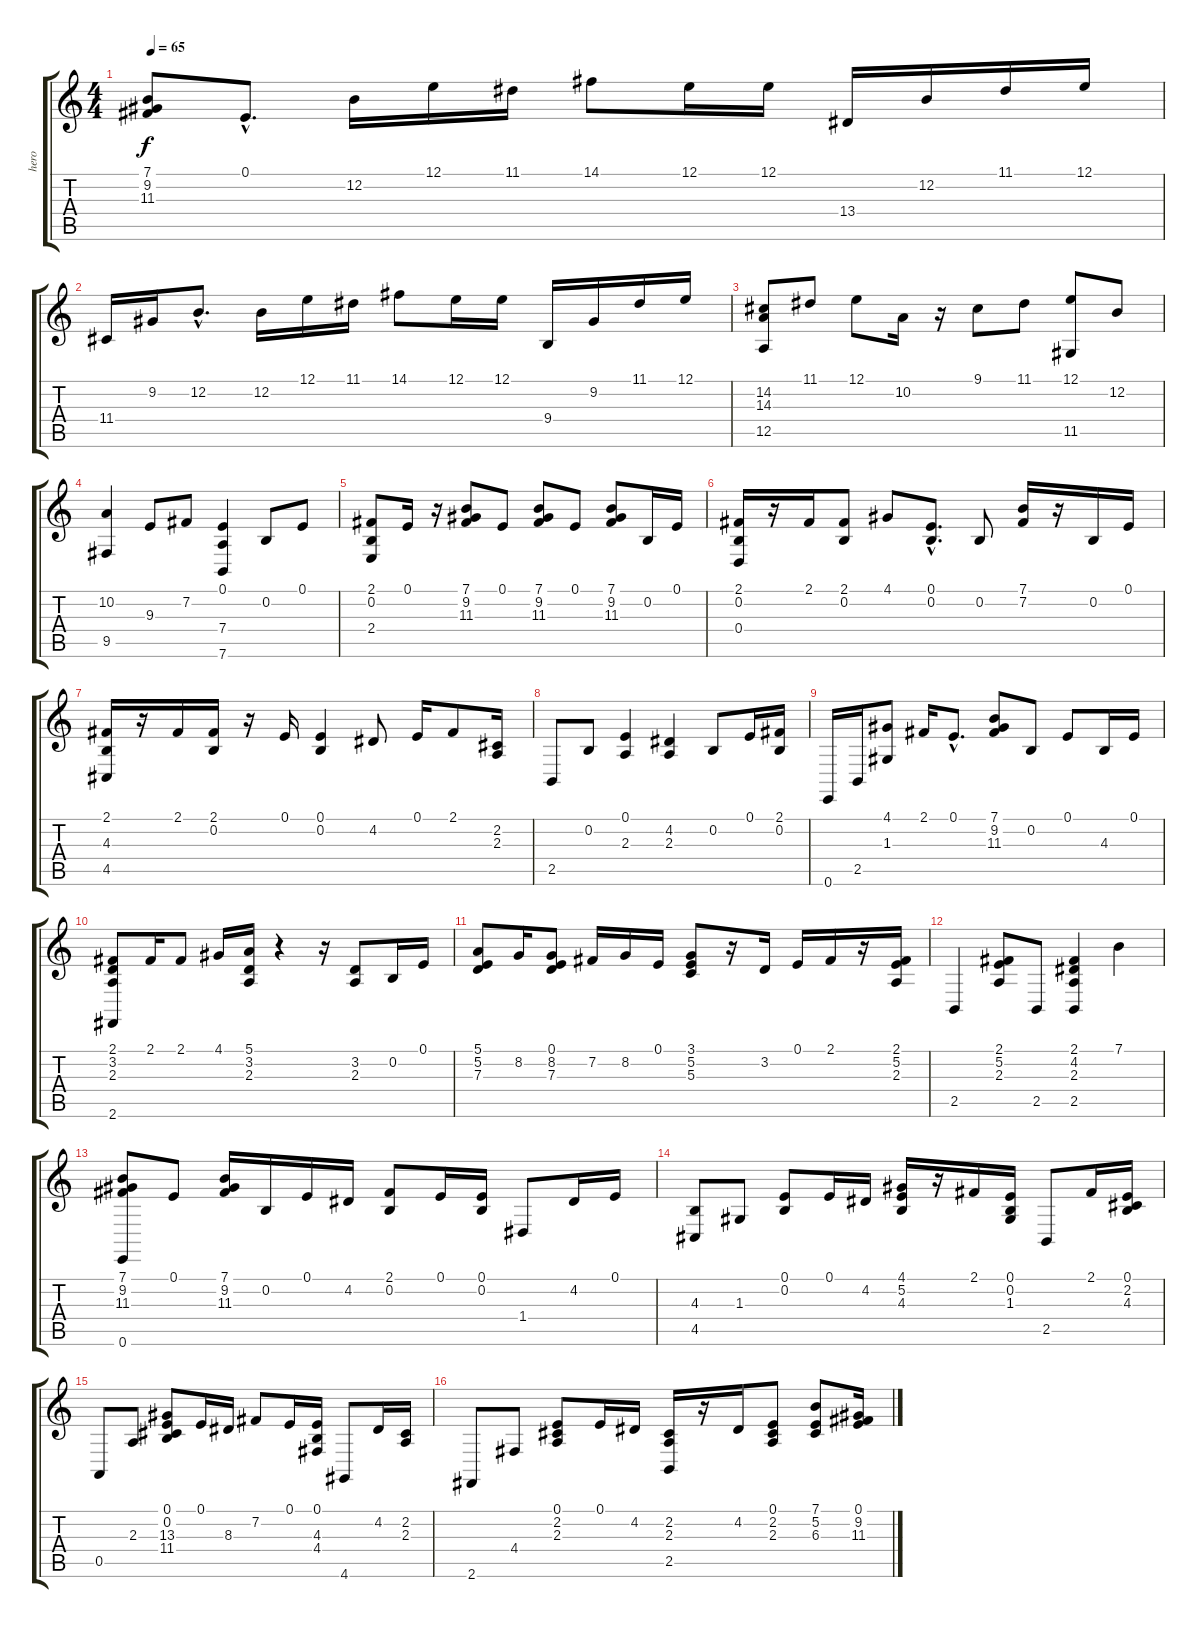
\track ("hero" "hero") {instrument violin}
\staff {score tabs}
\tuning (E4 B3 G3 D3 A2 E2) {hide}
\ts (4 4)
\tempo 65
\clef g2
\ks c
(7.1 9.2 11.3).8{dy f instrument violin} 0.1{hac}.8{d} 12.2.16 12.1.16 11.1.16 14.1.8 12.1.16 12.1.16 13.4.16 12.2.16 11.1.16 12.1.16 |
11.4.16 9.2.16 12.2{hac}.8{d} 12.2.16 12.1.16 11.1.16 14.1.8 12.1.16 12.1.16 9.4.16 9.2.16 11.1.16 12.1.16 |
(14.2 14.3 12.5).8 11.1.8 12.1.8 10.2.16 r.16 9.1.8 11.1.8 (12.1 11.5).8 12.2.8 |
(10.2 9.5).4 9.3.8 7.2.8 (0.1 7.4 7.6).4 0.2.8 0.1.8 |
(2.1 0.2 2.4).8 0.1.16 r.16 (7.1 9.2 11.3).8 0.1.8 (7.1 9.2 11.3).8 0.1.8 (7.1 9.2 11.3).8 0.2.16 0.1.16 |
(2.1 0.2 0.4).16 r.16 2.1.16 (2.1 0.2).8 4.1.8 (0.1{hac} 0.2{hac}).8{d} 0.2.8 (7.1 7.2).16 r.16 0.2.16 0.1.16 |
(2.1 4.3 4.5).16 r.16 2.1.16 (2.1 0.2).16 r.16 0.1.16 (0.1 0.2).4 4.2.8 0.1.16 2.1.8 (2.2 2.3).16 |
2.5.8 0.2.8 (0.1 2.3).4 (4.2 2.3).4 0.2.8 0.1.16 (2.1 0.2).16 |
0.6.16 2.5.16 (4.1 1.3).8 2.1.16 0.1{hac}.8{d} (7.1 9.2 11.3).8 0.2.8 0.1.8 4.3.16 0.1.16 |
(2.1 3.2 2.3 2.6).8 2.1.16 2.1.8 4.1.16 (5.1 3.2 2.3).16 r.4 r.16 (3.2 2.3).8 0.2.16 0.1.16 |
(5.1 5.2 7.3).8 8.2.16 (0.1 8.2 7.3).8 7.2.16 8.2.16 0.1.16 (3.1 5.2 5.3).8 r.16 3.2.16 0.1.16 2.1.16 r.16 (2.1 5.2 2.3).16 |
2.5.4 (2.1 5.2 2.3).8 2.5.8 (2.1 4.2 2.3 2.5).4 7.1.4 |
(7.1 9.2 11.3 0.6).8 0.1.8 (7.1 9.2 11.3).16 0.2.16 0.1.16 4.2.16 (2.1 0.2).8 0.1.16 (0.1 0.2).16 1.4.8 4.2.16 0.1.16 |
(4.3 4.5).8 1.3.8 (0.1 0.2).8 0.1.16 4.2.16 (4.1 5.2 4.3).16 r.16 2.1.16 (0.1 0.2 1.3).16 2.5.8 2.1.16 (0.1 2.2 4.3).16 |
0.5.8 2.3.8 (0.1 0.2 13.3 11.4).8 0.1.16 8.3.16 7.2.8 0.1.16 (0.1 4.3 4.4).16 4.6.8 4.2.16 (2.2 2.3).16 |
2.6.8 4.4.8 (0.1 2.2 2.3).8 0.1.16 4.2.16 (2.2 2.3 2.5).16 r.16 4.2.16 (0.1 2.2 2.3).8 (7.1 5.2 6.3).8 (0.1 9.2 11.3).16
